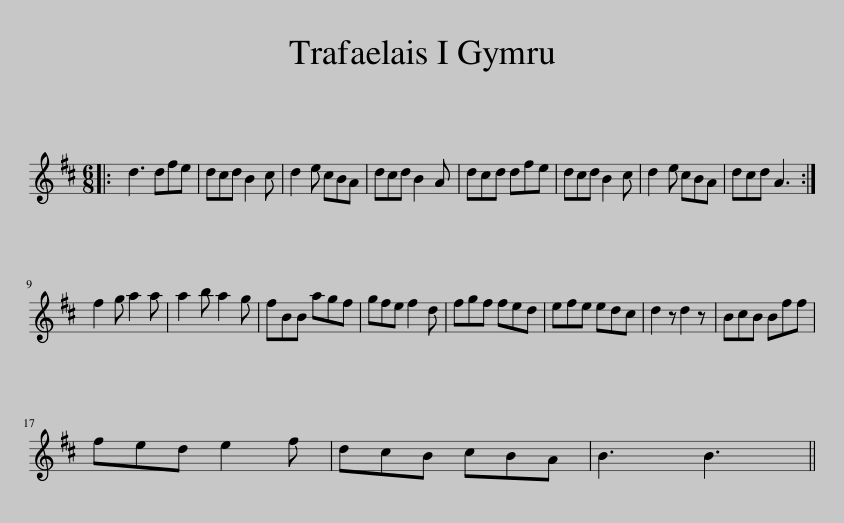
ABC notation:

X:1
L:1/8
M:6/8
I:linebreak $
K:D
V:1 treble
V:1
|: d3 dfe | dcd B2 c | d2 e cBA | dcd B2 A | dcd dfe | %5
 dcd B2 c | d2 e cBA | dcd A3 :|$ f2 g a2 a | a2 b a2 g | %10
 fBB agf | gfe f2 d | fgf fed | efe edc | d2 z d2 z | %15
 BcB Bff |$ fed e2 f | dcB cBA | B3 B3 || %19
